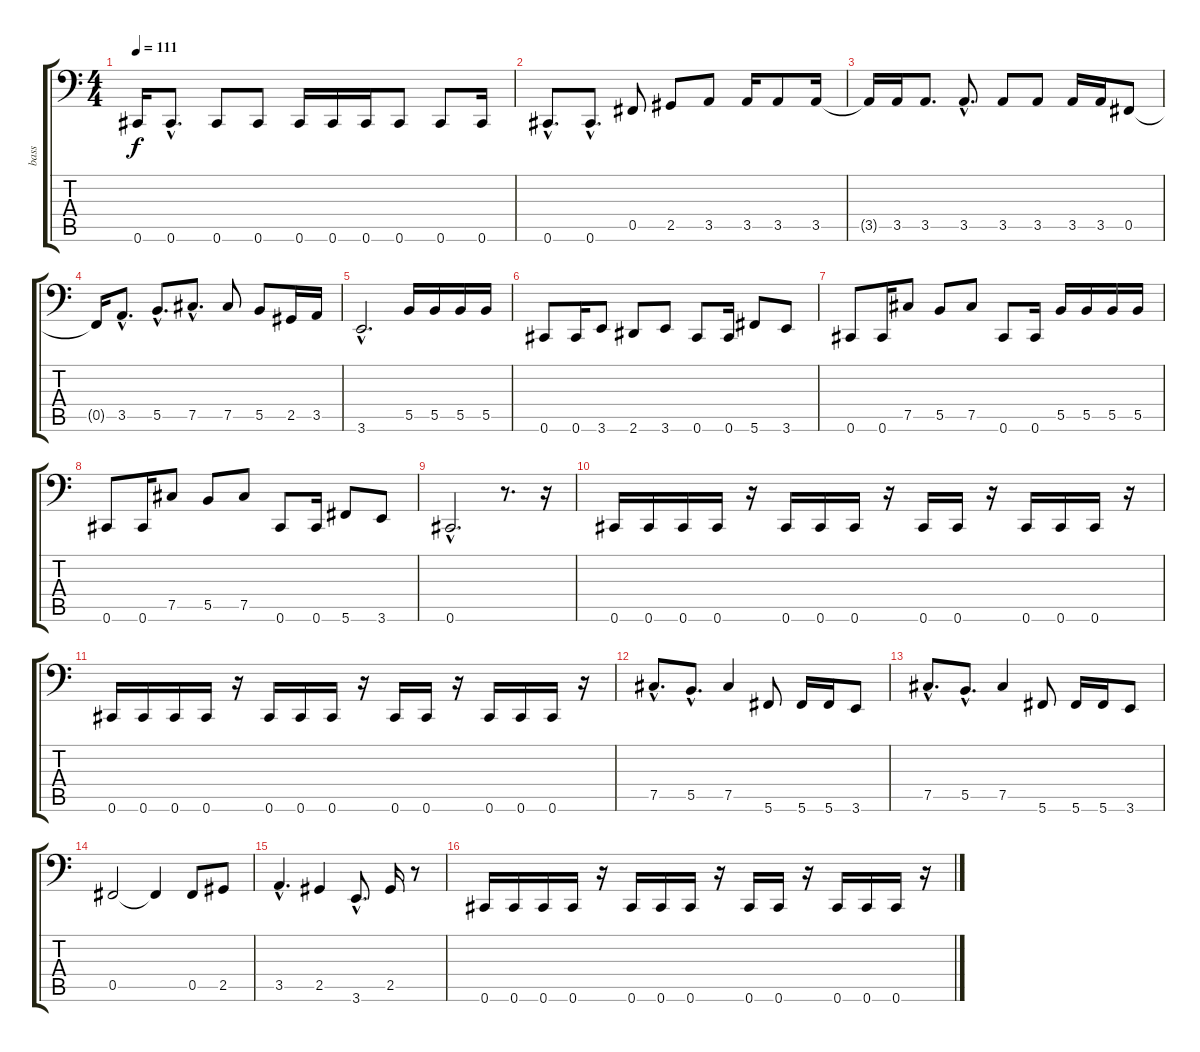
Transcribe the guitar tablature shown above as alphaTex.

\track ("bass" "bass") {instrument electricbasspick}
\staff {score tabs}
\tuning (Db3 Ab2 E2 B1 Gb1 Db1) {hide}
\ts (4 4)
\tempo 111
\clef f4
\ks c
0.6{t}.16{dy f} 0.6{hac}.8{d} 0.6.8 0.6.8 0.6.16 0.6.16 0.6.16 0.6.8 0.6.8 0.6.16 |
0.6{hac}.8{d} 0.6{hac}.8{d} 0.5.8 2.5.8 3.5.8 3.5.16 3.5.8 3.5.16 |
3.5{t}.16 3.5.16 3.5.8{d} 3.5{hac}.8{d} 3.5.8 3.5.8 3.5.16 3.5.16 0.5.8 |
0.5{t}.16 3.5{hac}.8{d} 5.5{hac}.8{d} 7.5{hac}.8{d} 7.5.8 5.5.8 2.5.16 3.5.16 |
3.6{hac}.2{d} 5.5.16 5.5.16 5.5.16 5.5.16 |
0.6.8 0.6.16 3.6.8 2.6.8 3.6.8 0.6.8 0.6.16 5.6.8 3.6.8 |
0.6.8 0.6.16 7.5.8 5.5.8 7.5.8 0.6.8 0.6.16 5.5.16 5.5.16 5.5.16 5.5.16 |
0.6.8 0.6.16 7.5.8 5.5.8 7.5.8 0.6.8 0.6.16 5.6.8 3.6.8 |
0.6{hac}.2{d} r.8{d} r.16 |
0.6.16 0.6.16 0.6.16 0.6.16 r.16 0.6.16 0.6.16 0.6.16 r.16 0.6.16 0.6.16 r.16 0.6.16 0.6.16 0.6.16 r.16 |
0.6.16 0.6.16 0.6.16 0.6.16 r.16 0.6.16 0.6.16 0.6.16 r.16 0.6.16 0.6.16 r.16 0.6.16 0.6.16 0.6.16 r.16 |
7.5{hac}.8{d} 5.5{hac}.8{d} 7.5.4 5.6.8 5.6.16 5.6.16 3.6.8 |
7.5{hac}.8{d} 5.5{hac}.8{d} 7.5.4 5.6.8 5.6.16 5.6.16 3.6.8 |
0.5.2 0.5{t}.4 0.5.8 2.5.8 |
3.5{hac}.4{d} 2.5.4 3.6{hac}.8{d} 2.5.16 r.8 |
0.6.16 0.6.16 0.6.16 0.6.16 r.16 0.6.16 0.6.16 0.6.16 r.16 0.6.16 0.6.16 r.16 0.6.16 0.6.16 0.6.16 r.16
